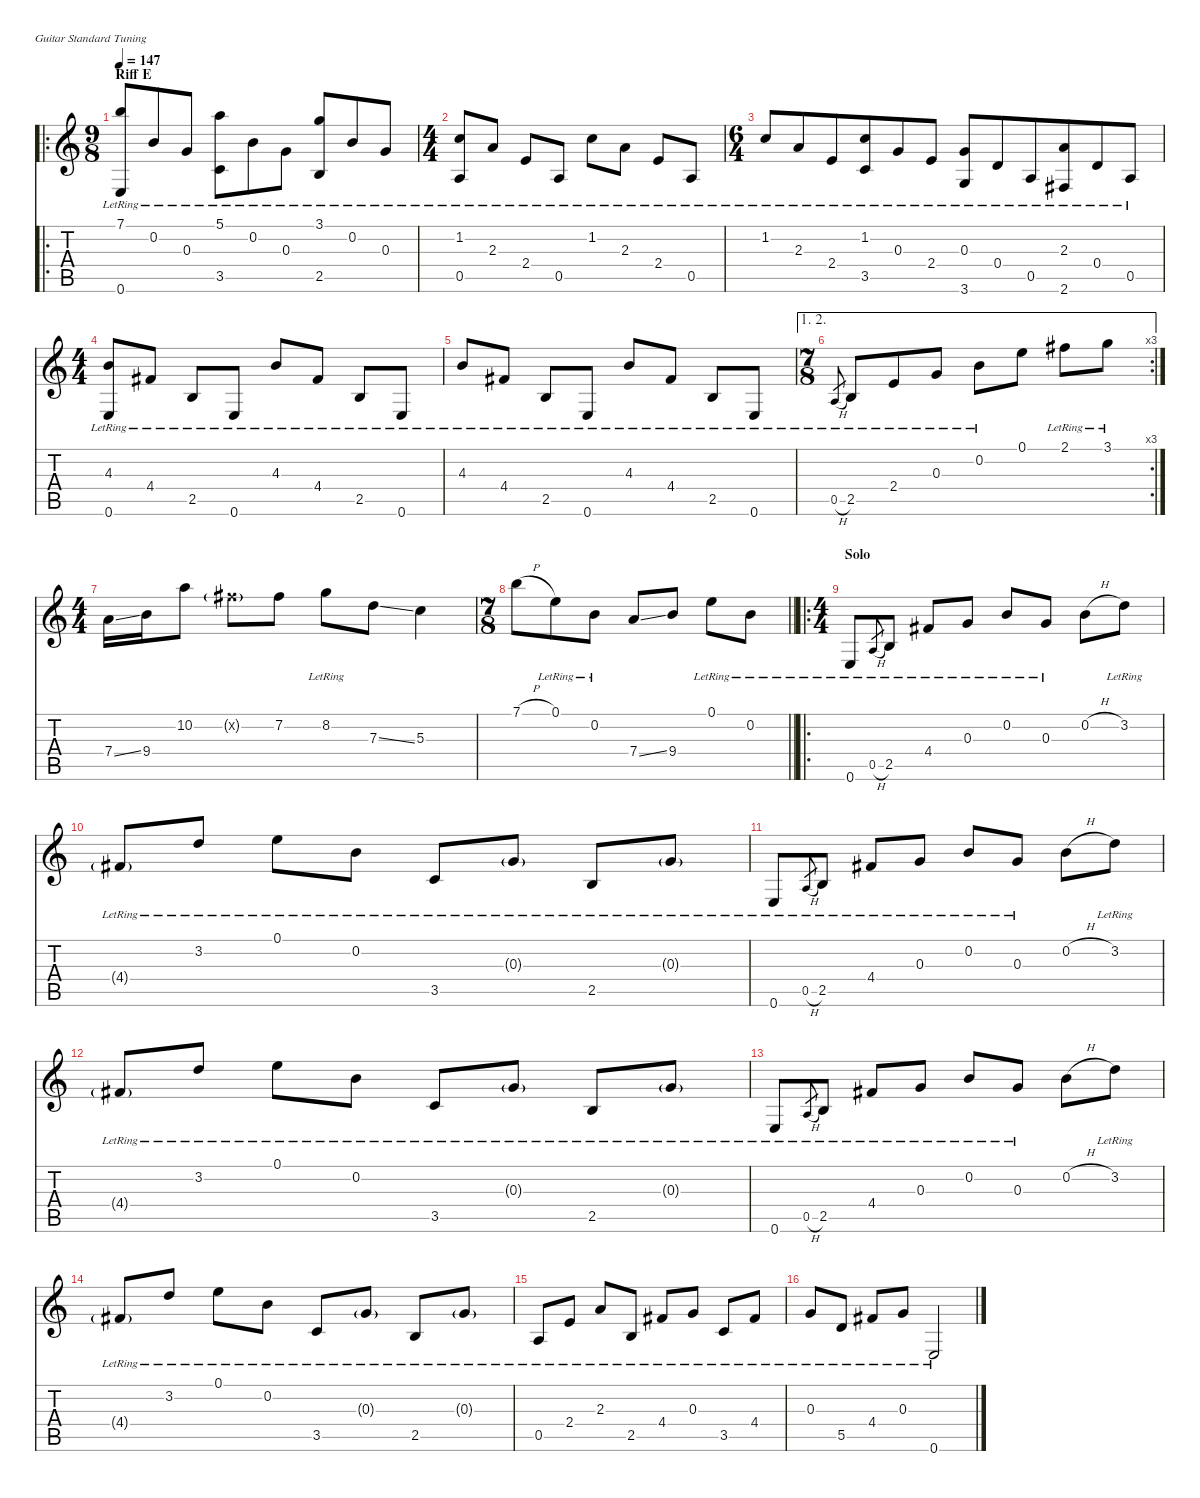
\defaultSystemsLayout 4
\hideDynamics
\bracketExtendMode nobrackets
\singleTrackTrackNamePolicy hidden
\multiTrackTrackNamePolicy hidden
\firstSystemTrackNameMode fullname
\otherSystemsTrackNameOrientation horizontal
\track ("Track 1" "s.guit.") {mute instrument acousticguitarsteel}
\staff {score tabs}
\tuning (E4 B3 G3 D3 A2 E2)
\ro
\ts (9 8)
\beaming (8 3 3 3)
\section ("" "Riff E")
\tempo 147
\clef g2
\ks c
(7.1{lr} 0.6{lr}).8{dy mf beam Up} 0.2{lr}.8{beam Up} 0.3{lr}.8{beam Up} (5.1{lr} 3.5{lr}).8{beam Down} 0.2{lr}.8{beam Down} 0.3{lr}.8{beam Down} (3.1{lr} 2.5{lr}).8{beam Up} 0.2{lr}.8{beam Up} 0.3{lr}.8{beam Up} |
\ts (4 4)
\beaming (8 2 2 2 2)
(1.2{lr} 0.5{lr}).8{beam Up} 2.3{lr}.8{beam Up} 2.4{lr}.8{beam Up} 0.5{lr}.8{dy f beam Up} 1.2{lr}.8{dy mf beam Down} 2.3{lr}.8{beam Down} 2.4{lr}.8{beam Up} 0.5{lr}.8{dy f beam Up} |
\ts (6 4)
\beaming (8 6 6)
1.2{lr}.8{dy mf beam Up} 2.3{lr}.8{beam Up} 2.4{lr}.8{beam Up} (1.2{lr} 3.5{lr}).8{beam Up} 0.3{lr}.8{beam Up} 2.4{lr}.8{beam Up} (0.3{lr} 3.6{lr}).8{beam Up} 0.4{lr}.8{beam Up} 0.5{lr}.8{beam Up} (2.3{lr} 2.6{lr acc #}).8{beam Up} 0.4{lr}.8{beam Up} 0.5{lr}.8{beam Up} |
\ts (4 4)
\beaming (8 2 2 2 2)
(4.3{lr} 0.6{lr}).8{dy f beam Up} 4.4{lr acc #}.8{dy mf beam Up} 2.5{lr}.8{beam Up} 0.6{lr}.8{dy f beam Up} 4.3{lr}.8{dy mf beam Up} 4.4{lr acc #}.8{beam Up} 2.5{lr}.8{beam Up} 0.6{lr}.8{dy f beam Up} |
4.3{lr}.8{dy mf beam Up} 4.4{lr acc #}.8{beam Up} 2.5{lr}.8{beam Up} 0.6{lr}.8{dy f beam Up} 4.3{lr}.8{dy mf beam Up} 4.4{lr acc #}.8{beam Up} 2.5{lr}.8{beam Up} 0.6{lr}.8{dy ff beam Up} |
\ae (1 2)
\rc 3
\ts (7 8)
\beaming (8 3 2 2)
0.5{h lr}.8{gr dy mf beam Up} 2.5{lr}.8{dy f beam Up} 2.4{lr}.8{beam Up} 0.3{lr}.8{beam Up} 0.2{lr}.8{dy mf beam Down} 0.1.8{beam Down} 2.1{lr acc #}.8{beam Down} 3.1{lr}.8{dy f beam Down} |
\ts (4 4)
\beaming (8 2 2 2 2)
7.4{ss}.16{beam Down} 9.4.16{beam Down} 10.2.8{beam Down} 7.2{g x acc #}.8{dy pp beam Down} 7.2{acc #}.8{dy f beam Down} 8.2{lr}.8{beam Down} 7.3{ss}.8{beam Down} 5.3.4{beam Down} |
\ts (7 8)
\beaming (8 3 2 2)
\barLineRight lightlight
7.1{h}.8{beam Down} 0.1{lr}.8{beam Down} 0.2{lr}.8{beam Down} 7.4{ss}.8{beam Up} 9.4.8{beam Up} 0.1{lr}.8{beam Down} 0.2{lr}.8{beam Down} |
\ro
\ts (4 4)
\beaming (8 2 2 2 2)
\section ("" "Solo")
0.6{lr}.8{dy ff beam Up} 0.5{h lr}.8{gr dy mf beam Up} 2.5{lr}.8{dy f beam Up} 4.4{lr acc #}.8{beam Up} 0.3{lr}.8{beam Up} 0.2{lr}.8{beam Up} 0.3{lr}.8{dy mf beam Up} 0.2{h}.8{dy f beam Down} 3.2{lr}.8{beam Down} |
4.4{g lr acc #}.8{dy mf beam Up} 3.2{lr}.8{dy f beam Up} 0.1{lr}.8{beam Down} 0.2{lr}.8{beam Down} 3.5{lr}.8{beam Up} 0.3{g lr}.8{beam Up} 2.5{lr}.8{beam Up} 0.3{g lr}.8{beam Up} |
0.6{lr}.8{dy ff beam Up} 0.5{h lr}.8{gr dy mf beam Up} 2.5{lr}.8{dy f beam Up} 4.4{lr acc #}.8{beam Up} 0.3{lr}.8{beam Up} 0.2{lr}.8{beam Up} 0.3{lr}.8{dy mf beam Up} 0.2{h}.8{dy f beam Down} 3.2{lr}.8{beam Down} |
4.4{g lr acc #}.8{dy mf beam Up} 3.2{lr}.8{dy f beam Up} 0.1{lr}.8{beam Down} 0.2{lr}.8{beam Down} 3.5{lr}.8{beam Up} 0.3{g lr}.8{beam Up} 2.5{lr}.8{beam Up} 0.3{g lr}.8{beam Up} |
0.6{lr}.8{dy ff beam Up} 0.5{h lr}.8{gr dy mf beam Up} 2.5{lr}.8{dy f beam Up} 4.4{lr acc #}.8{beam Up} 0.3{lr}.8{beam Up} 0.2{lr}.8{beam Up} 0.3{lr}.8{dy mf beam Up} 0.2{h}.8{dy f beam Down} 3.2{lr}.8{beam Down} |
4.4{g lr acc #}.8{dy mf beam Up} 3.2{lr}.8{dy f beam Up} 0.1{lr}.8{beam Down} 0.2{lr}.8{beam Down} 3.5{lr}.8{beam Up} 0.3{g lr}.8{beam Up} 2.5{lr}.8{beam Up} 0.3{g lr}.8{beam Up} |
0.5{lr}.8{beam Up} 2.4{lr}.8{beam Up} 2.3{lr}.8{beam Up} 2.5{lr}.8{beam Up} 4.4{lr acc #}.8{beam Up} 0.3{lr}.8{beam Up} 3.5{lr}.8{beam Up} 4.4{lr acc #}.8{beam Up} |
0.3{lr}.8{beam Up} 5.5{lr}.8{beam Up} 4.4{lr acc #}.8{beam Up} 0.3{lr}.8{beam Up} 0.6{lr}.2{dy ff beam Up}
